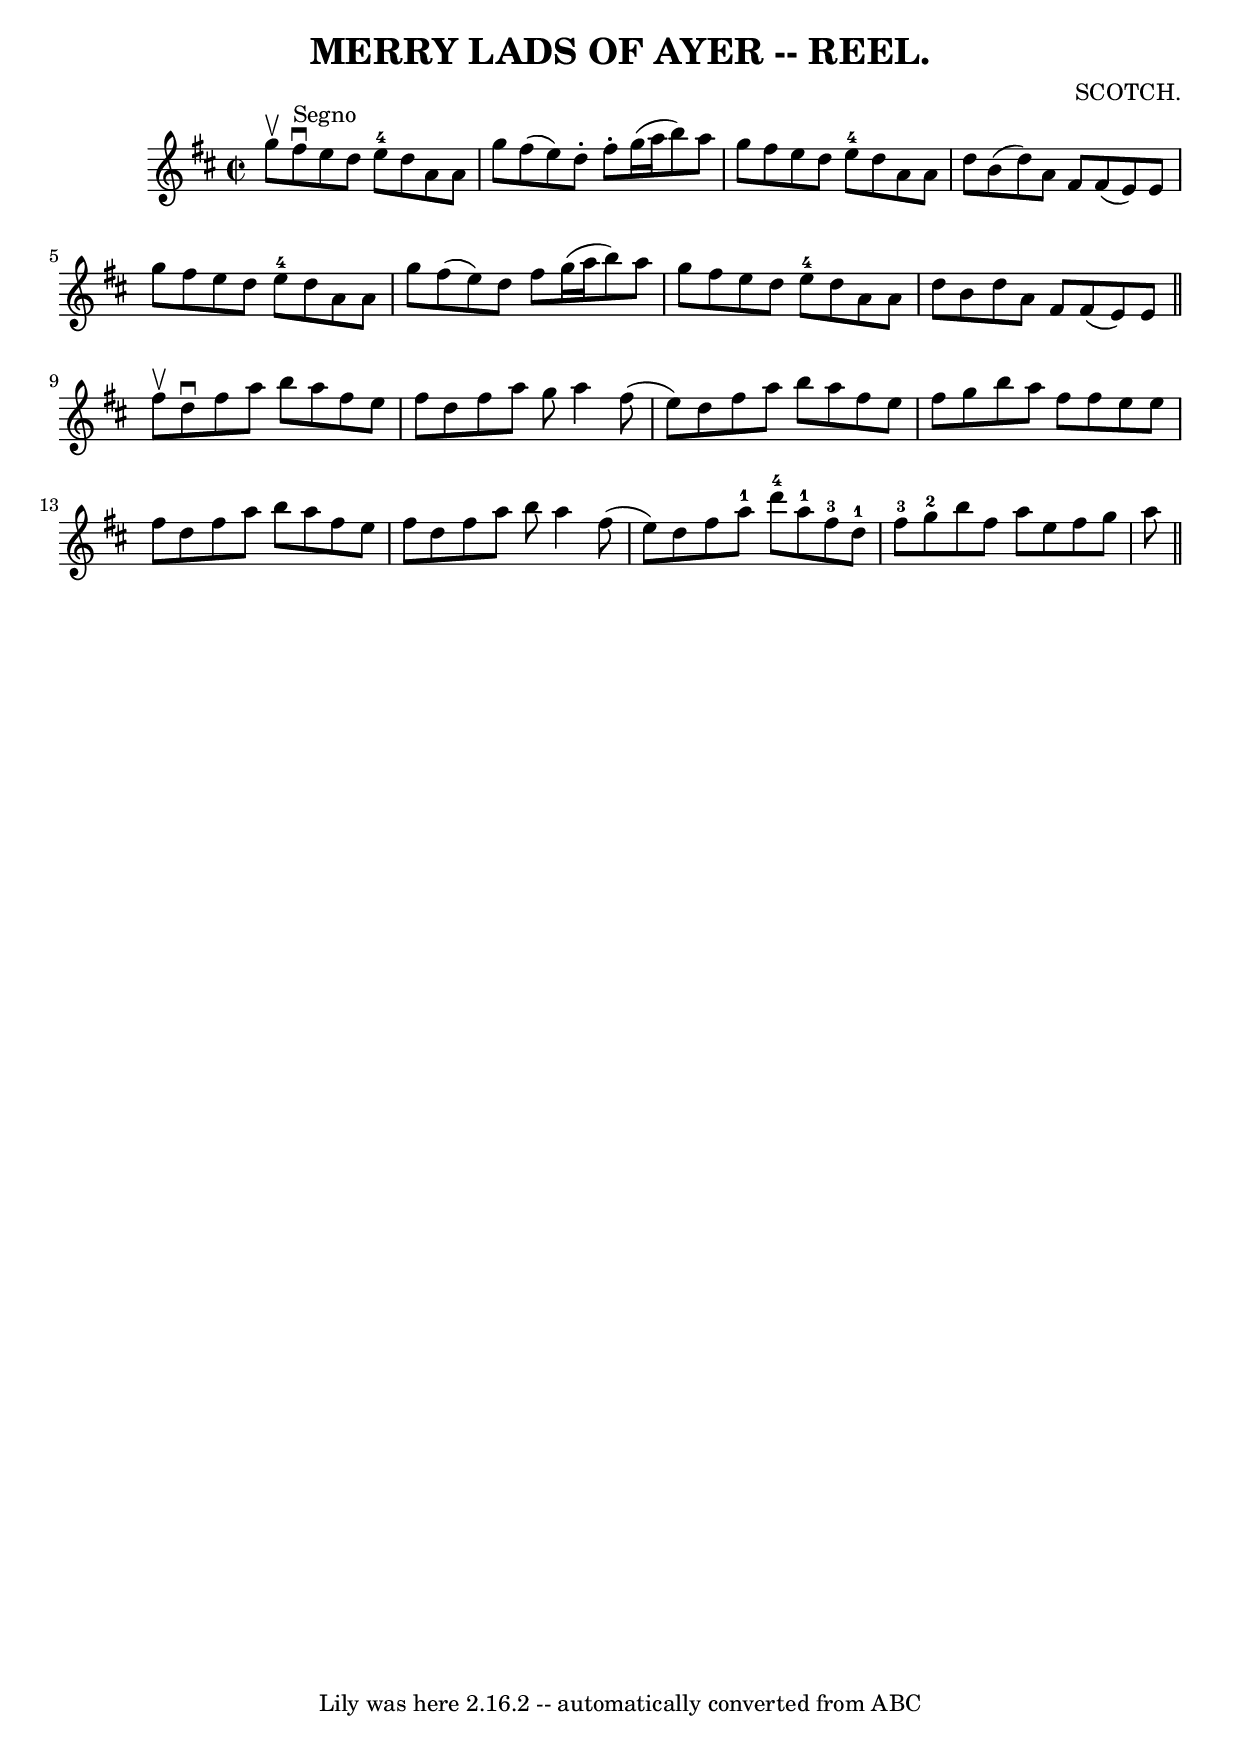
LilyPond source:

\version "2.16.2"
\include "Mammoth.ily"
\header {
  %% book = "Coles"
  composer = "SCOTCH."
  crossRefNumber = "2"
  footnotes = ""
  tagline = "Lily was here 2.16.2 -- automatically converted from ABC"
  title = "MERRY LADS OF AYER -- REEL."

}
voicedefault =  {


  \override Staff.TimeSignature #'style = #'C
  \time 2/2 
  \key d \major g''8^\upbow   |
  fis''8^"Segno"^\downbow   
  e''8 d''8 e''8-4 d''8 a'8 a'8 g''8  |
  fis''8 (
  e''8) d''8 -. fis''8 -. g''16 (a''16 b''8) a''8 g''8  
  |
  fis''8 e''8 d''8 e''8-4 d''8 a'8 a'8 d''8  
  |
  b'8 (d''8) a'8 fis'8 fis'8 (e'8) e'8 g''8 
  |
  fis''8 e''8 d''8 e''8-4 d''8 a'8 a'8 g''8  
  |
  fis''8 (e''8) d''8 fis''8 g''16 (a''16 b''8)  
  a''8 g''8  |
  fis''8 e''8 d''8 e''8-4 d''8 a'8    
  a'8 d''8  |
  b'8 d''8 a'8 fis'8 fis'8 (e'8) e'8  
  \bar "||" fis''8^\upbow |
  d''8^\downbow fis''8 a''8 b''8 
  a''8 fis''8 e''8 fis''8  |
  d''8 fis''8 a''8 g''8  
  a''4 fis''8 (e''8) |
  d''8 fis''8 a''8 b''8 a''8 
  fis''8 e''8 fis''8  |
  g''8 b''8 a''8 fis''8    
  fis''8 e''8 e''8 fis''8  |
  d''8 fis''8 a''8 b''8   
  a''8 fis''8 e''8 fis''8  |
  d''8 fis''8 a''8 b''8    
  a''4 fis''8 (e''8) |
  d''8 fis''8 a''8-1 d'''8-4 
  a''8-1 fis''8-3 d''8-1 fis''8-3 |
  g''8-2  
  b''8 fis''8 a''8 e''8 fis''8 g''8 a''8        \bar "||"   

}

\score{
  <<

    \context Staff="default"
    {
      \voicedefault 
      
    }

  >>
  \layout {
    
  }
  \midi {
  }

}
